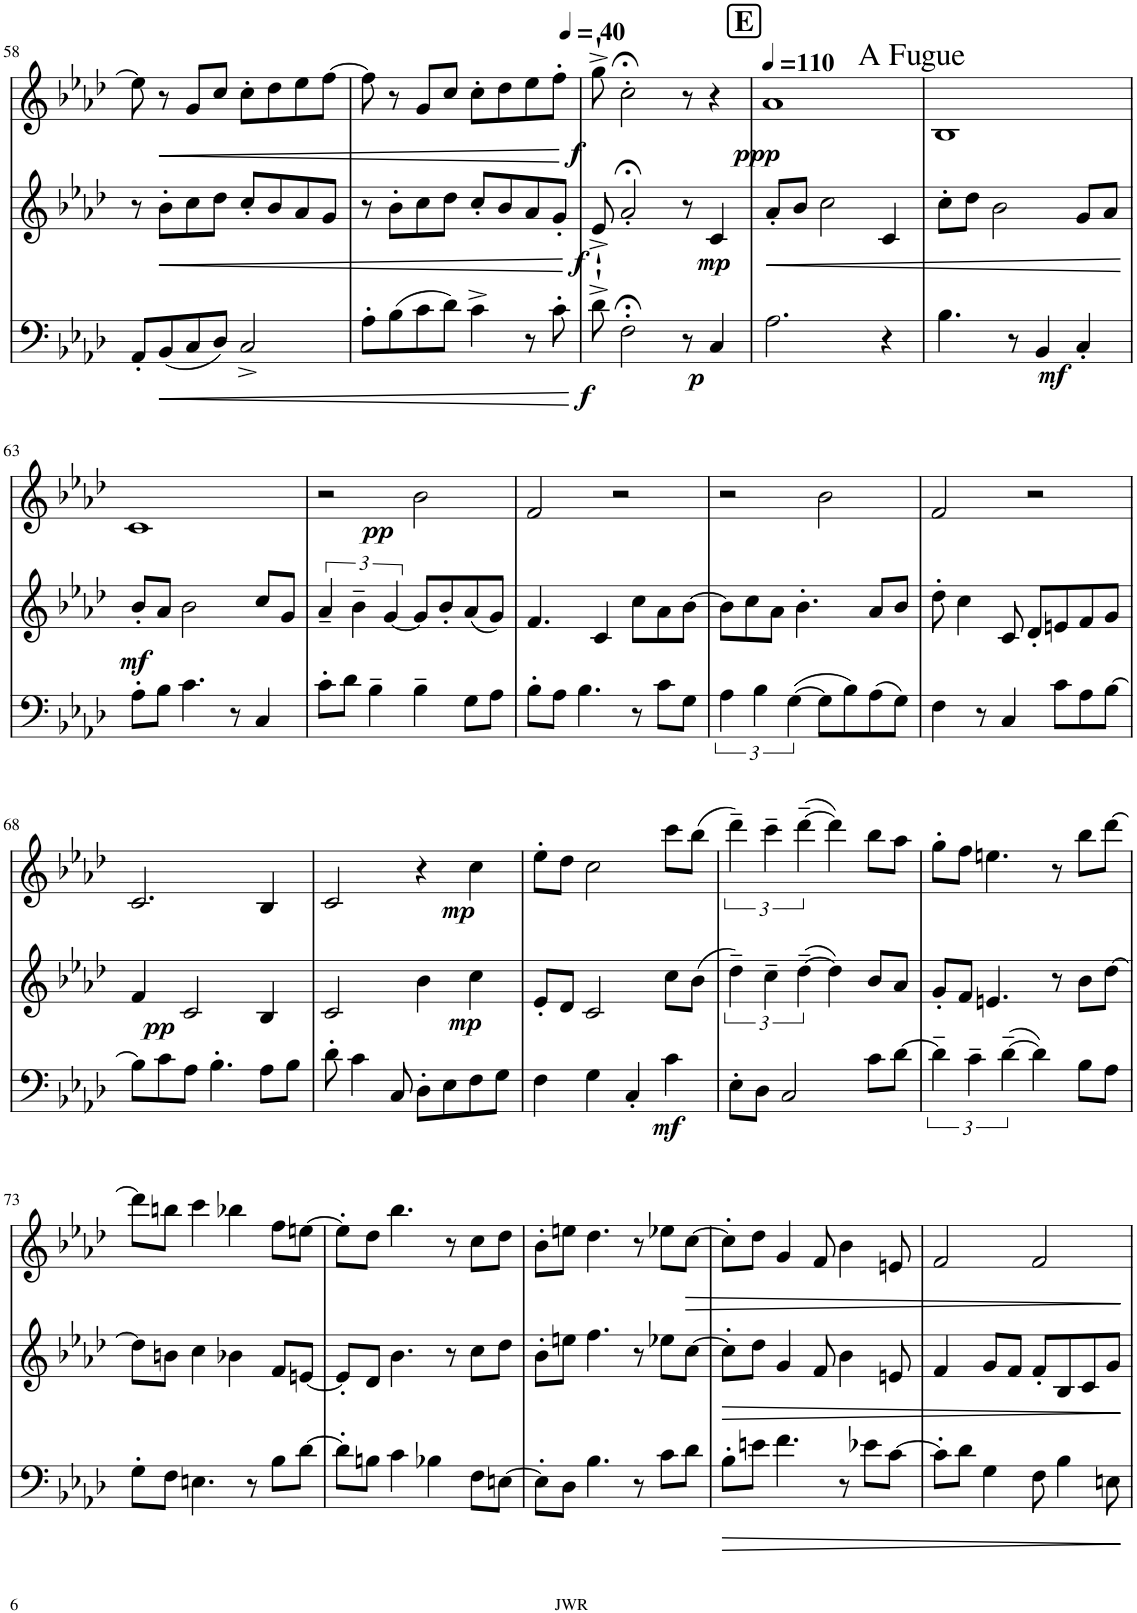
**kern	**dynam	**kern	**dynam	**kern	**dynam
*part3	*part3	*part2	*part2	*part1	*part1
*staff3	*staff3	*staff2	*staff2	*staff1	*staff1
*I"Bassoon	*	*I"Bb Clarinet (as it sounds)	*	*I"Oboe	*
*I'Bsn	*	*I'Cl	*	*I'Ob	*
!!LO:PB:g=z
*clefF4	*	*clefG2	*	*clefG2	*
*	*	*ITrd1c2	*	*	*
*k[b-e-a-d-]	*	*k[b-e-a-d-]	*	*k[b-e-a-d-]	*
*M4/4	*	*M4/4	*	*M4/4	*
=58	=58	=58	=58	=58	=58
8AA-'/L	.	8r	.	8ee-\]	.
!	!LO:HP:b	!	!LO:HP:b	!	!LO:HP:b
(8BB-/	<	8b-'\L	<	8r	<
8C/	.	8cc\	.	8g/L	.
8D-/J)	.	8dd-\J	.	8cc/J	.
2C^/	.	8cc'/L	.	8cc'\L	.
.	.	8b-/	.	8dd-\	.
.	.	8a-/	.	8ee-\	.
.	.	8g/J	.	[8ff\J	.
=59	=59	=59	=59	=59	=59
8A-'\L	.	8r	.	8ff\]	.
(8B-\	.	8b-'\L	.	8r	.
8c\	.	8cc\	.	8g/L	.
8d-\J)	.	8dd-\J	.	8cc/J	.
4c^\	.	8cc'/L	.	8cc'\L	.
.	.	8b-/	.	8dd-\	.
8r	.	8a-/	.	8ee-\	.
8c'\	.	8g'/J	.	8ff'\J	.
.	[	.	[	.	[
=60	=60	=60	=60	=60	=60
!	!LO:DY:b	!	!LO:DY:b	!	!LO:DY:b
8d-^`\	f	8e-^`/	f	8gg^`\	f
*	*	*	*	*MM40	*
2F;<'\	.	2a-;<'/	.	2cc;<'\	.
8r	.	8r	.	8r	.
*	*	*	*	*MM110	*
!	!LO:DY:b	!	!LO:DY:b	!	!
4C/	p	4c/	mp	4r	.
!!LO:REH:place=s1:a:B:cj:fs=14:t=E
=61	=61	=61	=61	=61	=61
!	!	!	!	!LO:TX:a:t=A Fugue	!
!	!	!	!LO:HP:b	!	!LO:DY:b
2.A-\	.	8a-'/L	<	1a-	ppp
.	.	8b-/J	.	.	.
.	.	2cc\	.	.	.
4r	.	4c/	.	.	.
=62	=62	=62	=62	=62	=62
4.B-\	.	8cc'\L	.	1B-	.
.	.	8dd-\J	.	.	.
.	.	2b-\	.	.	.
8r	.	.	.	.	.
4BB-/	.	.	.	.	.
!	!LO:DY:b	!	!	!	!
4C'/	mf	8g/L	.	.	.
.	.	8a-/J	.	.	.
.	.	.	[	.	.
!!LO:LB:g=z
=63	=63	=63	=63	=63	=63
!	!	!	!LO:DY:b	!	!
8A-'\L	.	8b-'/L	mf	1c	.
8B-\J	.	8a-/J	.	.	.
4.c\	.	2b-\	.	.	.
8r	.	.	.	.	.
4C/	.	8cc/L	.	.	.
.	.	8g/J	.	.	.
=64	=64	=64	=64	=64	=64
8c'\L	.	6a-~/	.	2r	.
8d-\J	.	.	.	.	.
.	.	6b-~\	.	.	.
4B-~\	.	.	.	.	.
.	.	[6g/	.	.	.
!	!	!	!	!	!LO:DY:b
4B-~\	.	8g/L]	.	2b-\	pp
.	.	8b-'/	.	.	.
8G\L	.	(8a-/	.	.	.
8A-\J	.	8g/J)	.	.	.
=65	=65	=65	=65	=65	=65
8B-'\L	.	4.f/	.	2f/	.
8A-\J	.	.	.	.	.
4.B-\	.	.	.	.	.
.	.	4c/	.	.	.
.	.	.	.	2r	.
8r	.	8cc\L	.	.	.
8c\L	.	8a-\	.	.	.
8G\J	.	[8b-\J	.	.	.
=66	=66	=66	=66	=66	=66
6A-\	.	8b-\L]	.	2r	.
.	.	8cc\	.	.	.
6B-\	.	.	.	.	.
.	.	8a-\J	.	.	.
([6G\	.	.	.	.	.
.	.	4.b-'\	.	.	.
8G\L]	.	.	.	2b-\	.
8B-\)	.	.	.	.	.
(8A-\	.	8a-/L	.	.	.
8G\J)	.	8b-/J	.	.	.
=67	=67	=67	=67	=67	=67
4F\	.	8dd-'\	.	2f/	.
.	.	4cc\	.	.	.
8r	.	.	.	.	.
4C/	.	8c/	.	.	.
.	.	8d-'/L	.	2r	.
8c\L	.	8en/	.	.	.
8A-\	.	8f/	.	.	.
[8B-\J	.	8g/J	.	.	.
!!LO:LB:g=z
=68	=68	=68	=68	=68	=68
8B-\L]	.	4f/	.	2.c/	.
8c\	.	.	.	.	.
!	!	!	!LO:DY:b	!	!
8A-\J	.	2c/	pp	.	.
4.B-'\	.	.	.	.	.
8A-\L	.	4B-/	.	4B-/	.
8B-\J	.	.	.	.	.
=69	=69	=69	=69	=69	=69
8d-'\	.	2c/	.	2c/	.
4c\	.	.	.	.	.
8C/	.	.	.	.	.
8D-'\L	.	4b-\	.	4r	.
8E-\	.	.	.	.	.
!	!	!	!LO:DY:b	!	!LO:DY:b
8F\	.	4cc\	mp	4cc\	mp
8G\J	.	.	.	.	.
=70	=70	=70	=70	=70	=70
4F\	.	8e-'/L	.	8ee-'\L	.
.	.	8d-/J	.	8dd-\J	.
4G\	.	2c/	.	2cc\	.
4C'/	.	.	.	.	.
!	!LO:DY:b	!	!	!	!
4c\	mf	8cc\L	.	8ccc\L	.
.	.	(8b-\J	.	(8bb-\J	.
=71	=71	=71	=71	=71	=71
8E-'\L	.	6dd-~\)	.	6ddd-~\)	.
8D-\J	.	.	.	.	.
.	.	6cc~\	.	6ccc~\	.
2C/	.	.	.	.	.
.	.	([6dd-~\	.	([6ddd-~\	.
.	.	4dd-\])	.	4ddd-\])	.
8c\L	.	8b-/L	.	8bb-\L	.
[8d-\J	.	8a-/J	.	8aa-\J	.
=72	=72	=72	=72	=72	=72
6d-~\]	.	8g'/L	.	8gg'\L	.
.	.	8f/J	.	8ff\J	.
6c~\	.	.	.	.	.
.	.	4.en/	.	4.een\	.
([6d-~\	.	.	.	.	.
4d-\])	.	.	.	.	.
.	.	8r	.	8r	.
8B-\L	.	8b-\L	.	8bb-\L	.
8A-\J	.	[8dd-\J	.	[8ddd-\J	.
!!LO:LB:g=z
=73	=73	=73	=73	=73	=73
8G'\L	.	8dd-\L]	.	8ddd-\L]	.
8F\J	.	8bn\J	.	8bbn\J	.
4.En\	.	4cc\	.	4ccc\	.
.	.	4b-X\	.	4bb-X\	.
8r	.	.	.	.	.
8B-\L	.	8f/L	.	8ff\L	.
[8d-\J	.	[8en/J	.	[8een\J	.
=74	=74	=74	=74	=74	=74
8d-'\L]	.	8e'/L]	.	8ee'\L]	.
8Bn\J	.	8d-/J	.	8dd-\J	.
4c\	.	4.b-\	.	4.bb-\	.
4B-X\	.	.	.	.	.
.	.	8r	.	8r	.
8F\L	.	8cc\L	.	8cc\L	.
[8En\J	.	8dd-\J	.	8dd-\J	.
=75	=75	=75	=75	=75	=75
8E'\L]	.	8b-'\L	.	8b-'\L	.
8D-\J	.	8een\J	.	8een\J	.
4.B-\	.	4.ff\	.	4.dd-\	.
8r	.	8r	.	8r	.
8c\L	.	8ee-X\L	.	8ee-X\L	.
!	!	!	!	!	!LO:HP:b
8d-\J	.	[8cc\J	.	[8cc\J	>
=76	=76	=76	=76	=76	=76
!	!LO:HP:b	!	!LO:HP:b	!	!
8B-'\L	>	8cc'\L]	>	8cc'\L]	.
8en\J	.	8dd-\J	.	8dd-\J	.
4.f\	.	4g/	.	4g/	.
.	.	8f/	.	8f/	.
8r	.	4b-\	.	4b-\	.
8e-X\L	.	.	.	.	.
[8c\J	.	8en/	.	8en/	.
=77	=77	=77	=77	=77	=77
8c'\L]	.	4f/	.	2f/	.
8d-\J	.	.	.	.	.
4G\	.	8g/L	.	.	.
.	.	8f/J	.	.	.
8F\	.	8f'/L	.	2f/	.
4B-\	.	8B-/	.	.	.
.	.	8c/	.	.	.
8En\	.	8g/J	.	.	.
.	]	.	]	.	]
=	=	=	=	=	=
*-	*-	*-	*-	*-	*-
